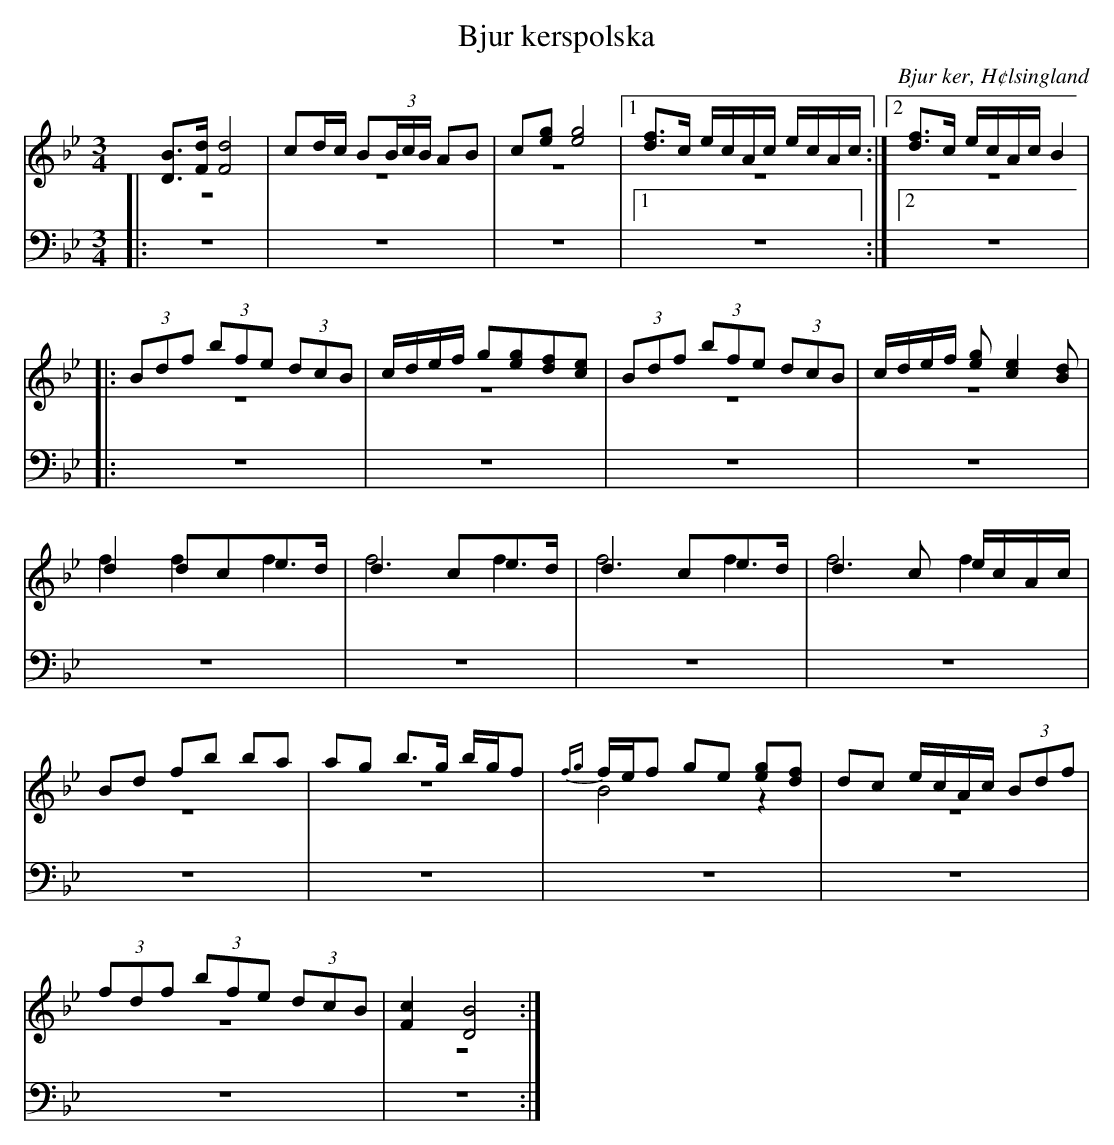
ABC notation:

X:1
T: Bjur kerspolska
O: Bjur ker, H¢lsingland
M: 3/4
L: 1/8
K: Bb
V:1
V:2 merge
V:3
V:1
[DB]>[Fd] [F4d4]|cd/c/ B(3B/c/B/ AB|c[eg] [e4g4]  |1[df]>c e/c/A/c/ e/c/A/c/:|2[df]>c e/c/A/c/ B2|
|:(3Bdf  (3bfe (3dcB |c/d/e/f/ g[eg][df][ce]|(3Bdf  (3bfe (3dcB |c/d/e/f/ [eg][c2e2][Bd]|
d2 dce>d|d3 ce>d|d3 ce>d|d3 c e/c/A/c/ |
Bd fb ba|ag b>g b/g/f|{fg}f/e/f ge [eg][df]|dc e/c/A/c/ (3Bdf|
(3fdf (3bfe (3dcB|[F2c2] [D4B4]:|
V:2
|: z6| z6|z6|1z6:|2 z6|
|:z6|z6|z6|z6|
f2 f2 f2|f4 f2|f4 f2|f4 f2|
z6|z6|B4 z2|z6|
z6|z6:|
V:3 clef=bass
|: z6| z6|z6|1z6:|2 z6|
|:z6| z6|z6|z6|
z6|z6|z6|z6|
z6|z6|z6|z6|
z6|z6:|
